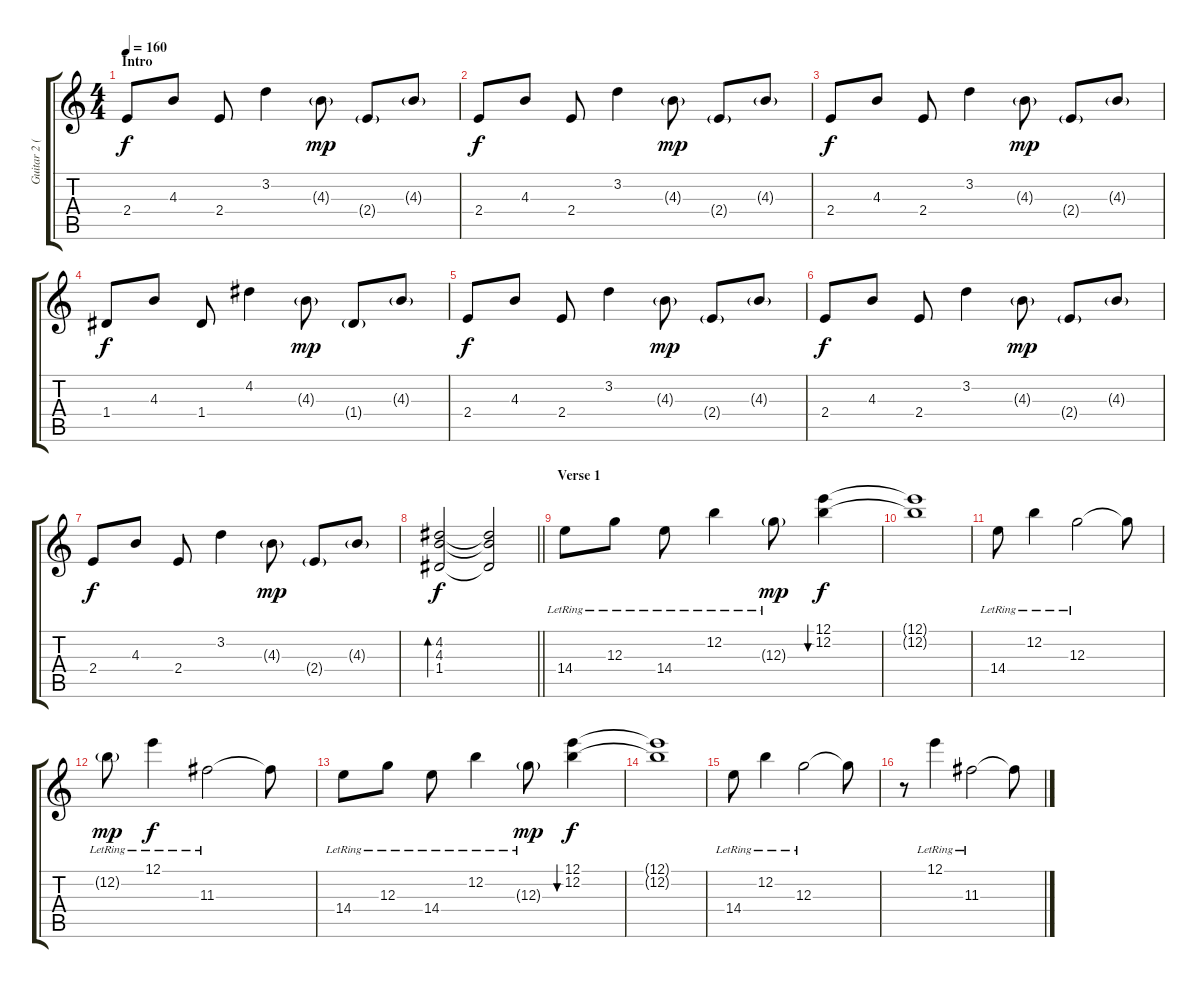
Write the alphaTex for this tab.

\track ("Guitar 2 (Drop D)" "Guitar 2 (") {instrument electricguitarclean}
\staff {score tabs}
\tuning (E4 B3 G3 D3 A2 D2) {hide}
\ts (4 4)
\section ("" "Intro")
\tempo 160
\clef g2
\ks c
2.4.8{dy f instrument electricguitarclean} 4.3.8 2.4.8 3.2.4 4.3{g}.8{dy mp} 2.4{g}.8 4.3{g}.8 |
2.4.8{dy f} 4.3.8 2.4.8 3.2.4 4.3{g}.8{dy mp} 2.4{g}.8 4.3{g}.8 |
2.4.8{dy f} 4.3.8 2.4.8 3.2.4 4.3{g}.8{dy mp} 2.4{g}.8 4.3{g}.8 |
1.4.8{dy f} 4.3.8 1.4.8 4.2.4 4.3{g}.8{dy mp} 1.4{g}.8 4.3{g}.8 |
2.4.8{dy f} 4.3.8 2.4.8 3.2.4 4.3{g}.8{dy mp} 2.4{g}.8 4.3{g}.8 |
2.4.8{dy f} 4.3.8 2.4.8 3.2.4 4.3{g}.8{dy mp} 2.4{g}.8 4.3{g}.8 |
2.4.8{dy f} 4.3.8 2.4.8 3.2.4 4.3{g}.8{dy mp} 2.4{g}.8 4.3{g}.8 |
\barLineRight lightlight
(4.2 4.3 1.4).2{bd 480 dy f} (4.2{t} 4.3{t} 1.4{t}).2 |
\section ("" "Verse 1")
14.4{lr}.8 12.3{lr}.8 14.4{lr}.8 12.2{lr}.4 12.3{g lr}.8{dy mp} (12.1 12.2).4{bu 480 dy f} |
(12.1{t} 12.2{t}).1 |
14.4{lr}.8 12.2{lr}.4 12.3{lr}.2 12.3{t}.8 |
12.2{g lr}.8{dy mp} 12.1{lr}.4{dy f} 11.3{lr}.2 11.3{t}.8 |
14.4{lr}.8 12.3{lr}.8 14.4{lr}.8 12.2{lr}.4 12.3{g lr}.8{dy mp} (12.1 12.2).4{bu 480 dy f} |
(12.1{t} 12.2{t}).1 |
14.4{lr}.8 12.2{lr}.4 12.3{lr}.2 12.3{t}.8 |
r.8 12.1{lr}.4 11.3{lr}.2 11.3{t}.8
